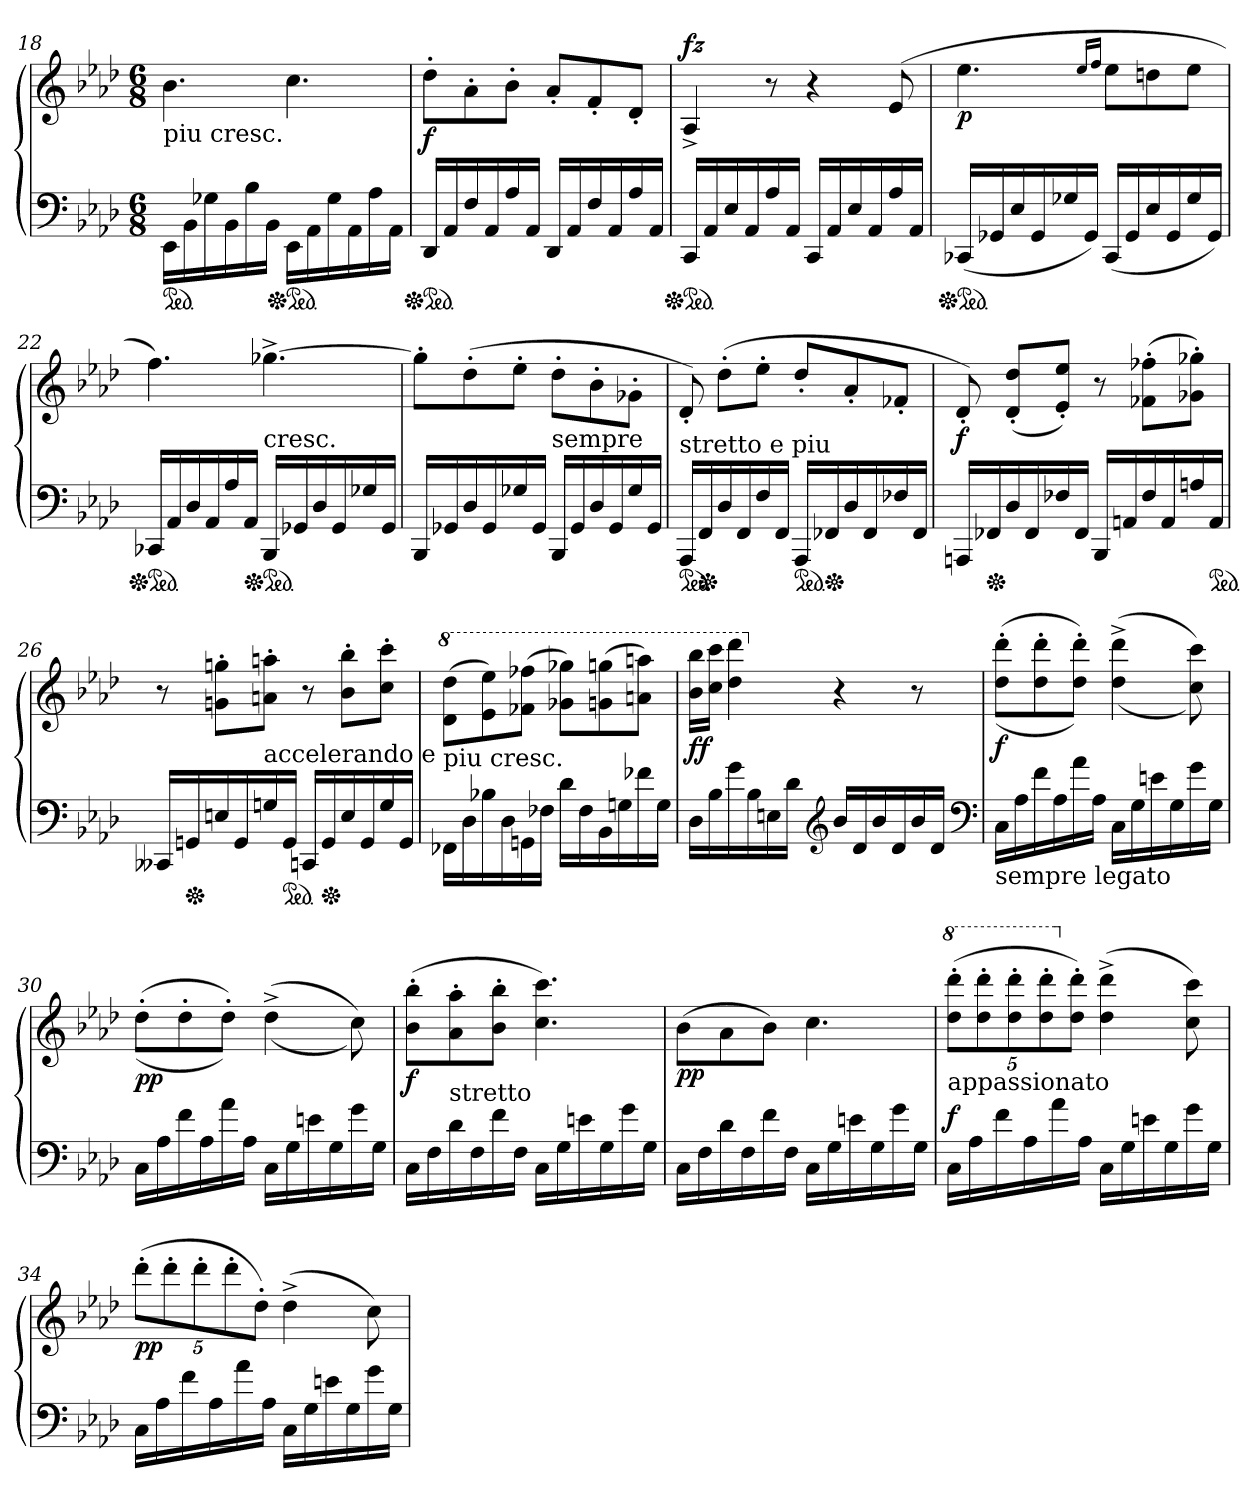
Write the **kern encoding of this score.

**kern	**kern	**dynam
*part1	*part1	*part1
*staff2	*staff1	*staff1/2
*clefF4	*clefG2	*
*k[b-e-a-d-]	*k[b-e-a-d-]	*
*f:	*f:	*
*M6/8	*M6/8	*
*ped	*	*
=18	=18	=18
!	!LO:TX:b:t=piu cresc.	!
16EE-\LL	4.b-\	.
16BB-\	.	.
16G-X\	.	.
16BB-\	.	.
16B-\	.	.
16BB-\JJ	.	.
*Xped	*	*
*ped	*	*
16EE-\LL	4.cc\	.
16AA-\	.	.
16G-\	.	.
16AA-\	.	.
16A-\	.	.
16AA-\JJ	.	.
=19	=19	=19
*Xped	*	*
*ped	*	*
!	!	!LO:DY:b
16DD-/LL	8dd-'>\L	f
16AA-/	.	.
16F/	8a-'>\	.
16AA-/	.	.
16A-/	8b-'>\J	.
16AA-/JJ	.	.
16DD-/LL	8a-'</L	.
16AA-/	.	.
16F/	8f'</	.
16AA-/	.	.
16A-/	8d-'</J	.
16AA-/JJ	.	.
=20	=20	=20
*Xped	*	*
*ped	*	*
!	!	!LO:DY:a
16CC/LL	4A-^>/	fz
16AA-/	.	.
16E-/	.	.
16AA-/	.	.
16A-/	8r	.
16AA-/JJ	.	.
16CC/LL	4r	.
16AA-/	.	.
16E-/	.	.
16AA-/	.	.
16A-/	(>8e-/	.
16AA-/JJ	.	.
=21	=21	=21
*Xped	*	*
*ped	*	*
!	!	!LO:DY:b
(16CC-X/LL	4.ee-\	p
16GG-X/	.	.
16E-/	.	.
16GG-/	.	.
16G-/	.	.
16GG-/JJ)	.	.
.	16qee-/LL	.
.	16qff/JJ	.
(16CC-/LL	8ee-\L	.
16GG-/	.	.
16E-/	8ddn\	.
16GG-/	.	.
16G-/	8ee-\J	.
16GG-/JJ)	.	.
=22	=22	=22
*Xped	*	*
*ped	*	*
16CC-X/LL	4.ff\)	.
16AA-/	.	.
16D-/	.	.
16AA-/	.	.
16A-/	.	.
16AA-/JJ	.	.
*Xped	*	*
*ped	*	*
!LO:TX:a:t=cresc.	!	!
16BBB-/LL	[4.gg-X^>\	.
16GG-X/	.	.
16D-/	.	.
16GG-/	.	.
16G-/	.	.
16GG-/JJ	.	.
=23	=23	=23
16BBB-/LL	8gg-'>\L]	.
16GG-X/	.	.
16D-/	(>8dd-'>\	.
16GG-/	.	.
16G-/	8ee-'>\J	.
16GG-/JJ	.	.
!LO:TX:a:t=sempre	!	!
16BBB-/LL	8dd-'>\L	.
16GG-/	.	.
16D-/	8b-'>\	.
16GG-/	.	.
16G-/	8g-'>\J	.
16GG-/JJ	.	.
=24	=24	=24
*ped	*	*
!LO:TX:a:t=stretto e piu	!	!
16AAA-/LL	8d-'>/)	.
*Xped	*	*
16FF/	.	.
16D-/	(>8dd-'>\L	.
16FF/	.	.
16F/	8ee-'>\J	.
16FF/JJ	.	.
*ped	*	*
16AAA-/LL	8dd-'>/L	.
*Xped	*	*
16FF-X/	.	.
16D-/	8a-'>/	.
16FF-/	.	.
16F-/	8f-X'>/J	.
16FF-/JJ	.	.
=25	=25	=25
!	!	!LO:DY:b
16AAAn/LL	8d-'>/)	f
*Xped	*	*
16FF-X/	.	.
16D-/	(<8d-'</ 8dd-'</L	.
16FF-/	.	.
16F-/	8e-'</ 8ee-'</J)	.
16FF-/JJ	.	.
16BBB-/LL	8r	.
16AA/	.	.
16F-/	(>8f-X'>\ 8ff-X'>\L	.
16AA/	.	.
16A/	8g-X'>\ 8gg-X'>\J)	.
*ped	*	*
16AA/JJ	.	.
=26	=26	=26
16CC--X/LL	8r	.
*Xped	*	*
16GGn/	.	.
16En/	8gn'>\ 8ggn'>\L	.
16GG/	.	.
!LO:TX:a:t=accelerando e	!	!
16Gn/	8an'>\ 8aan'>\J	.
*ped	*	*
16GG/JJ	.	.
16CC/LL	8r	.
*Xped	*	*
16GG/	.	.
16E/	8b-'>\ 8bb-'>\L	.
16GG/	.	.
16G/	8cc'>\ 8ccc'>\J	.
16GG/JJ	.	.
=27	=27	=27
*	*8va	*
!	!LO:TX:b:t=piu cresc.	!
16FF-X\LL	(>8dd-\ 8ddd-\L	.
16D-\	.	.
16B-X\	8ee-\ 8eee-\)	.
16D-\	.	.
16GGn\	(>8ff-X\ 8fff-X\J	.
16F-\JJ	.	.
16d-\LL	8gg-X\ 8ggg-X\L)	.
16F-\	.	.
16BB-\	(>8ggn\ 8gggn\	.
16Gn\	.	.
16f-\	8aan\ 8aaan\J)	.
16G\JJ	.	.
=28	=28	=28
!	!	!LO:DY:b
16D-\LL	16bb-\ 16bbb-\LL	ff
16B-\	16ccc\ 16cccc\JJ	.
16g\	4ddd-\ 4dddd-\	.
16B-\	.	.
16En\	.	.
16d-\JJ	.	.
*clefG2	*	*
*	*X8va	*
16b-/LL	4r	.
16d-/	.	.
16b-/	.	.
16d-/	.	.
16b-/	8r	.
16d-/JJ	.	.
*clefF4	*	*
=29	=29	=29
!LO:TX:b:t=sempre legato	!	!
!	!	!LO:DY:b
16C\LL	(>(8dd-'>'>\ 8ddd-'>'>\L	f
16A-\	.	.
16f\	8dd-'>'>\ 8ddd-'>'>\	.
16A-\	.	.
16a-\	8dd-'>'>\ 8ddd-'>'>\J))	.
16A-\JJ	.	.
16C\LL	(>(4dd-^\ 4ddd-^\	.
16G\	.	.
16en\	.	.
16G\	.	.
16g\	8cc\ 8ccc\))	.
16G\JJ	.	.
=30	=30	=30
!	!	!LO:DY:b
16C\LL	(>(8dd-'>\L	pp
16A-\	.	.
16f\	8dd-'>\	.
16A-\	.	.
16a-\	8dd-'>\J))	.
16A-\JJ	.	.
16C\LL	(>(4dd-^>\	.
16G\	.	.
16en\	.	.
16G\	.	.
16g\	8cc\))	.
16G\JJ	.	.
=31	=31	=31
!	!	!LO:DY:b
16C\LL	(>8b-'>'>\ 8bb-'>'>\L	f
16F\	.	.
!LO:TX:a:t=stretto	!	!
16d-\	8a-'>'>\ 8aa-'>'>\	.
16F\	.	.
16f\	8b-'>'>\ 8bb-'>'>\J	.
16F\JJ	.	.
16C\LL	4.cc\ 4.ccc\)	.
16G\	.	.
16en\	.	.
16G\	.	.
16g\	.	.
16G\JJ	.	.
=32	=32	=32
!	!	!LO:DY:b
16C\LL	(>8b-\L	pp
16F\	.	.
16d-\	8a-\	.
16F\	.	.
16f\	8b-\J)	.
16F\JJ	.	.
16C\LL	4.cc\	.
16G\	.	.
16en\	.	.
16G\	.	.
16g\	.	.
16G\JJ	.	.
=33	=33	=33
*	*8va	*
*	*Xbrackettup	*
!LO:TX:a:t=appassionato	!	!
!	!	!LO:DY:a=2
16C\LL	(>40%3ddd-'>\ 40%3dddd-'>\L	f
16A-\	.	.
.	40%3ddd-'>\ 40%3dddd-'>\	.
16f\	.	.
.	40%3ddd-'>\ 40%3dddd-'>\	.
16A-\	.	.
.	40%3ddd-'>\ 40%3dddd-'>\	.
16a-\	.	.
*	*X8va	*
.	40%3dd-'>\ 40%3ddd-'>\J)	.
16A-\JJ	.	.
16C\LL	(>4dd-^>\ 4ddd-^>\	.
16G\	.	.
16en\	.	.
16G\	.	.
16g\	8cc\ 8ccc\)	.
16G\JJ	.	.
=34	=34	=34
*	*brackettup	*
!	!	!LO:DY:b
16C\LL	(40%3ddd-'>\L	pp
16A-\	.	.
.	40%3ddd-'>\	.
16f\	.	.
.	40%3ddd-'>\	.
16A-\	.	.
.	40%3ddd-'>\	.
16a-\	.	.
.	40%3dd-'>\J)	.
16A-\JJ	.	.
16C\LL	(>4dd-^>\	.
16G\	.	.
16en\	.	.
16G\	.	.
16g\	8cc\)	.
16G\JJ	.	.
=	=	=
*-	*-	*-
